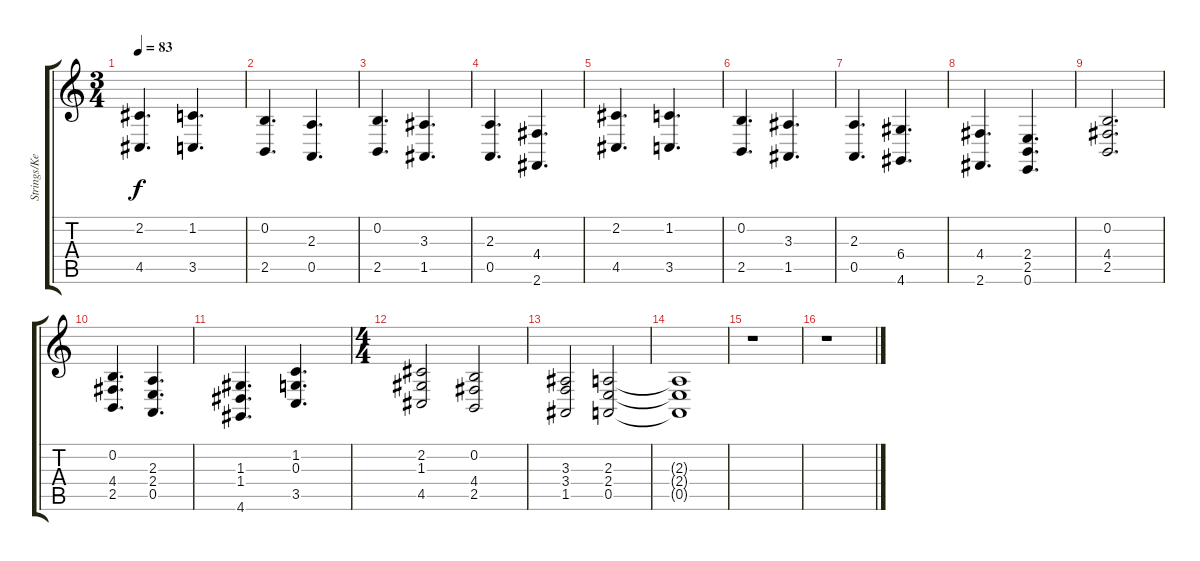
\track ("Strings/Keyboard" "Strings/Ke") {instrument stringensemble2}
\staff {score tabs}
\tuning (E4 B3 G3 D3 A2 E2) {hide}
\ts (3 4)
\tempo 83
\clef g2
\ks c
(2.2 4.5).4{d dy f} (1.2 3.5).4{d} |
(0.2 2.5).4{d} (2.3 0.5).4{d} |
(0.2 2.5).4{d} (3.3 1.5).4{d} |
(2.3 0.5).4{d} (4.4 2.6).4{d} |
(2.2 4.5).4{d} (1.2 3.5).4{d} |
(0.2 2.5).4{d} (3.3 1.5).4{d} |
(2.3 0.5).4{d} (6.4 4.6).4{d} |
(4.4 2.6).4{d} (2.4 2.5 0.6).4{d} |
(0.2 4.4 2.5).2{d} |
(0.2 4.4 2.5).4{d} (2.3 2.4 0.5).4{d} |
(1.3 1.4 4.6).4{d} (1.2 0.3 3.5).4{d} |
\ts (4 4)
(2.2 1.3 4.5).2 (0.2 4.4 2.5).2 |
(3.3 3.4 1.5).2 (2.3 2.4 0.5).2 |
(2.3{t} 2.4{t} 0.5{t}).1 |
r.1 |
r.1
